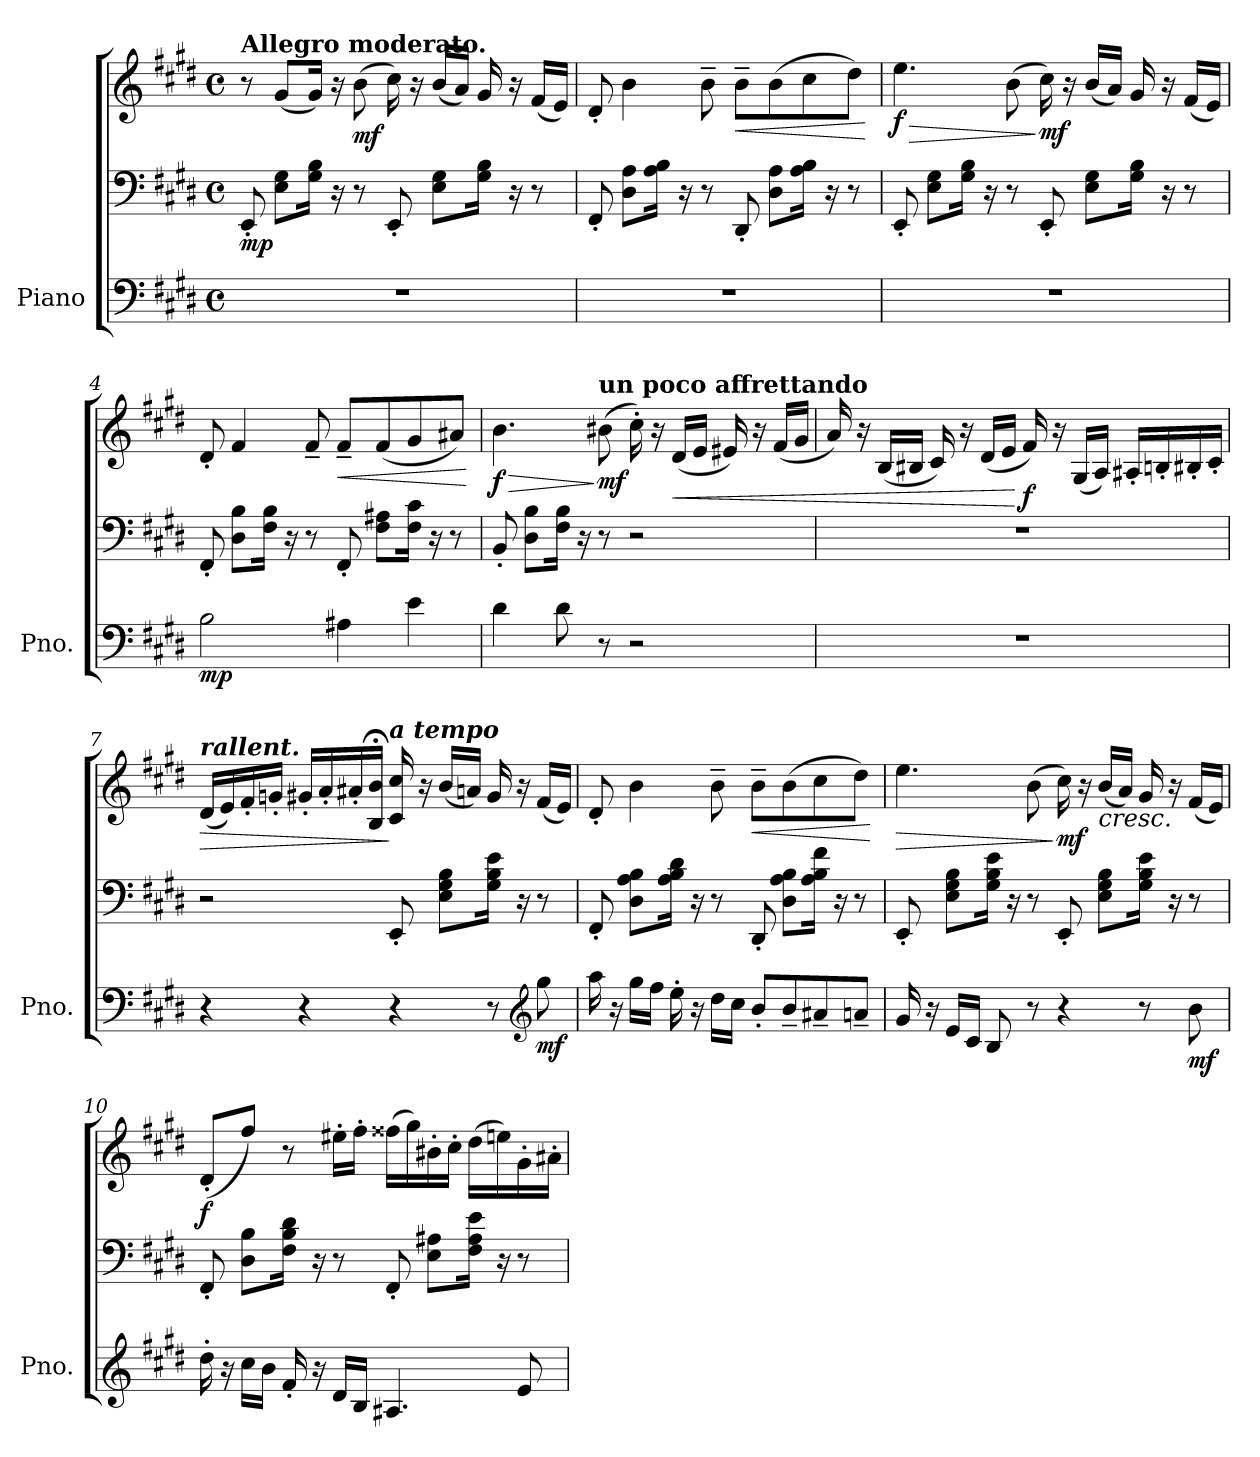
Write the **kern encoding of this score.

**kern	**kern	**kern	**dynam
*part1	*part1	*part1	*part1
*staff3	*staff2	*staff1	*staff1/2/3
*I"Piano	*	*	*
*I'Pno.	*	*	*
*clefF4	*clefF4	*clefG2	*
*k[f#c#g#d#]	*k[f#c#g#d#]	*k[f#c#g#d#]	*
*M4/4	*M4/4	*M4/4	*
*met(c)	*met(c)	*met(c)	*
*MM54	*MM54	*MM54	*
=1	=1	=1	=1
!	!	!LO:TX:a:B:t=Allegro moderato.	!
!	!	!	!LO:DY:b=2
1r	8EE'/	8r	mp
.	8E\ 8G#\L	(<8g#/L	.
.	16G#\ 16B\Jk	16g#/Jk)	.
.	16r	16r	.
!	!	!	!LO:DY:b
.	8r	(>8b\	mf
.	8EE'/	16cc#\)	.
.	.	16r	.
.	8E\ 8G#\L	(<16b/LL	.
.	.	16a/JJ)	.
.	16G#\ 16B\Jk	16g#/	.
.	16r	16r	.
.	8r	(<16f#/LL	.
.	.	16e/JJ)	.
=2	=2	=2	=2
1r	8FF#'/	8d#'/	.
.	8D#\ 8A\L	4b\	.
.	16A\ 16B\Jk	.	.
.	16r	.	.
.	8r	8b~\	.
!	!	!	!LO:HP:b
.	8DD#'/	8b~\L	<
.	8D#\ 8A\L	(>8b\	.
.	16A\ 16B\Jk	8cc#\	.
.	16r	.	.
.	8r	8dd#\J)	.
.	.	.	[
=3	=3	=3	=3
!	!	!	!LO:HP:b
!	!	!	!LO:DY:n=1:b
1r	8EE'/	4.ee\	> f
.	8E\ 8G#\L	.	.
.	16G#\ 16B\Jk	.	.
.	16r	.	.
.	8r	(>8b\	.
!	!	!	!LO:DY:n=2:b
.	8EE'/	16cc#\)	] mf
.	.	16r	.
.	8E\ 8G#\L	(<16b/LL	.
.	.	16a/JJ)	.
.	16G#\ 16B\Jk	16g#/	.
.	16r	16r	.
.	8r	(<16f#/LL	.
.	.	16e/JJ)	.
=4	=4	=4	=4
!	!	!	!LO:DY:b=3
2B\	8FF#'/	8d#'/	mp
.	8D#\ 8B\L	4f#/	.
.	16F#\ 16B\Jk	.	.
.	16r	.	.
.	8r	8f#~/	.
!	!	!	!LO:HP:b
4A#X\	8FF#'/	8f#~/L	<
.	8F#\ 8A#X\L	(<8f#/	.
4e\	16F#\ 16c#\Jk	8g#/	.
.	16r	.	.
.	8r	8a#X/J)	.
.	.	.	[
!!LO:LB:g=z
=5	=5	=5	=5
!	!	!	!LO:HP:b
!	!	!	!LO:DY:n=1:b
4d#\	8BB'/	4.b\	> f
.	8D#\ 8B\L	.	.
8d#\	16F#\ 16B\Jk	.	.
.	16r	.	.
!	!	!LO:TX:a:B:t=un poco affrettando	!
!	!	!	!LO:DY:n=2:b
8r	8r	(>8b#X\	] mf
2r	2r	16cc#'\)	.
.	.	16r	.
*	*	*MM56	*
!	!	!	!LO:HP:b
.	.	(<16d#/LL	<
.	.	16e/JJ	.
.	.	16e#X/)	.
.	.	16r	.
*	*	*MM58	*
.	.	(<16f#/LL	.
.	.	16g#/JJ	.
=6	=6	=6	=6
1r	1r	16a/)	.
.	.	16r	.
*	*	*MM60	*
.	.	(<16B/LL	.
.	.	16B#X/JJ	.
.	.	16c#/)	.
.	.	16r	.
*	*	*MM62	*
.	.	(<16d#/LL	.
.	.	16e/JJ	.
!	!	!	!LO:DY:n=1:b
.	.	16f#/)	[ f
.	.	16r	.
.	.	(<16G#/LL	.
.	.	16A/JJ)	.
.	.	16A#X'/LL	.
.	.	16Bn'/	.
.	.	16B#X'/	.
.	.	16c#'/JJ	.
=7	=7	=7	=7
*	*	*MM61	*
!	!	!LO:TX:a:Bi:t=rallent.	!
!	!	!	!LO:HP:b
4r	2r	(<16d#/LL	>
*	*	*MM59	*
.	.	16e/)	.
*	*	*MM57	*
.	.	16f#'/	.
*	*	*MM55	*
.	.	16gn'/JJ	.
*	*	*MM53	*
4r	.	16g#X'/LL	.
*	*	*MM51	*
.	.	16a'/	.
*	*	*MM49	*
.	.	16a#X'/	.
*	*	*MM54	*
.	.	16B/;< 16b/;<JJ	.
!	!	!LO:TX:a:Bi:t=a tempo	!
!	!	!	!LO:DY:n=1:b=2
!	!	!	!LO:DY:n=2:b
4r	8EE'/	16c#/ 16cc#/	] mp mf
.	.	16r	.
.	8E\ 8G#\ 8B\L	(<16b/LL	.
.	.	16an/JJ)	.
8r	16G#\ 16B\ 16e\Jk	16g#/	.
.	16r	16r	.
*clefG2	*	*	*
!	!	!	!LO:DY:n=3:b=3
8gg#\	8r	(<16f#/LL	mf
.	.	16e/JJ)	.
!!LO:LB:g=z
=8	=8	=8	=8
16aa\	8FF#'/	8d#'/	.
16r	.	.	.
16gg#\LL	8D#\ 8A\ 8B\L	4b\	.
16ff#\JJ	.	.	.
16ee'\	16A\ 16B\ 16d#\Jk	.	.
16r	16r	.	.
16dd#\LL	8r	8b~\	.
16cc#\JJ	.	.	.
!	!	!	!LO:HP:b
8b'/L	8DD#'/	8b~\L	<
8b~/	8D#\ 8A\ 8B\L	(>8b\	.
8a#X~/	16A\ 16B\ 16f#\Jk	8cc#\	.
.	16r	.	.
8an~/J	8r	8dd#\J)	.
.	.	.	[
=9	=9	=9	=9
!	!	!	!LO:HP:b
!	!	!	!LO:DY:n=1:b=3
!	!	!	!LO:DY:n=2:b
16g#/	8EE'/	4.ee\	> mp f
16r	.	.	.
16e/LL	8E\ 8G#\ 8B\L	.	.
16c#/JJ	.	.	.
8B/	16G#\ 16B\ 16e\Jk	.	.
.	16r	.	.
8r	8r	(>8b\	.
!	!	!	!LO:DY:n=3:b
4r	8EE'/	16cc#\)	] mf
.	.	16r	.
!	!	!	!LO:HP:b
.	8E\ 8G#\ 8B\L	(<16b/LL	<
.	.	16a/JJ)	.
8r	16G#\ 16B\ 16e\Jk	16g#/	.
.	16r	16r	.
!	!	!	!LO:DY:n=4:b=3
8b\	8r	(<16f#/LL	mf
.	.	16e/JJ)	.
.	.	.	[
=10	=10	=10	=10
!	!	!	!LO:DY:b
16dd#'\	8FF#'/	(<8d#'/L	f
16r	.	.	.
16cc#\LL	8D#\ 8B\L	8ff#/J)	.
16b\JJ	.	.	.
16f#'/	16F#\ 16B\ 16d#\Jk	8r	.
16r	16r	.	.
16d#/LL	8r	16ee#X'\LL	.
16B/JJ	.	16ff#'\JJ	.
4.A#X/	8FF#'/	(>16ff##X\LL	.
.	.	16gg#\)	.
.	8E\ 8A#X\L	16b#X'\	.
.	.	16cc#'\JJ	.
.	16F#\ 16A#\ 16e\Jk	(>16dd#\LL	.
.	16r	16een\)	.
8e/	8r	16g#'\	.
.	.	16a#X'\JJ	.
=	=	=	=
*-	*-	*-	*-
